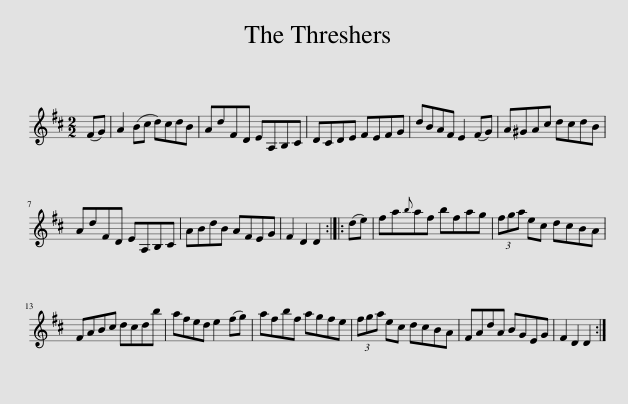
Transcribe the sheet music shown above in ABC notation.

X:1
L:1/8
M:2/2
I:linebreak $
K:D
V:1 treble
V:1
 (FG) | A2 (Bc d)cdB | AdFD EA,B,C | DCDE FEFG | dBAF E2 (FG) | %5
 A^GAc dcdB |$ AdFD EA,B,C | ABdB AFEG | F2 D2 D2 :: (de) | %10
 fa{b}af bfag | (3fga ec dcBA |$ FABc dcdb | afed e2 (fg) | afbf agfe | %15
 (3fga ec dcBA | FAdA BGEG | F2 D2 D2 :| %18
